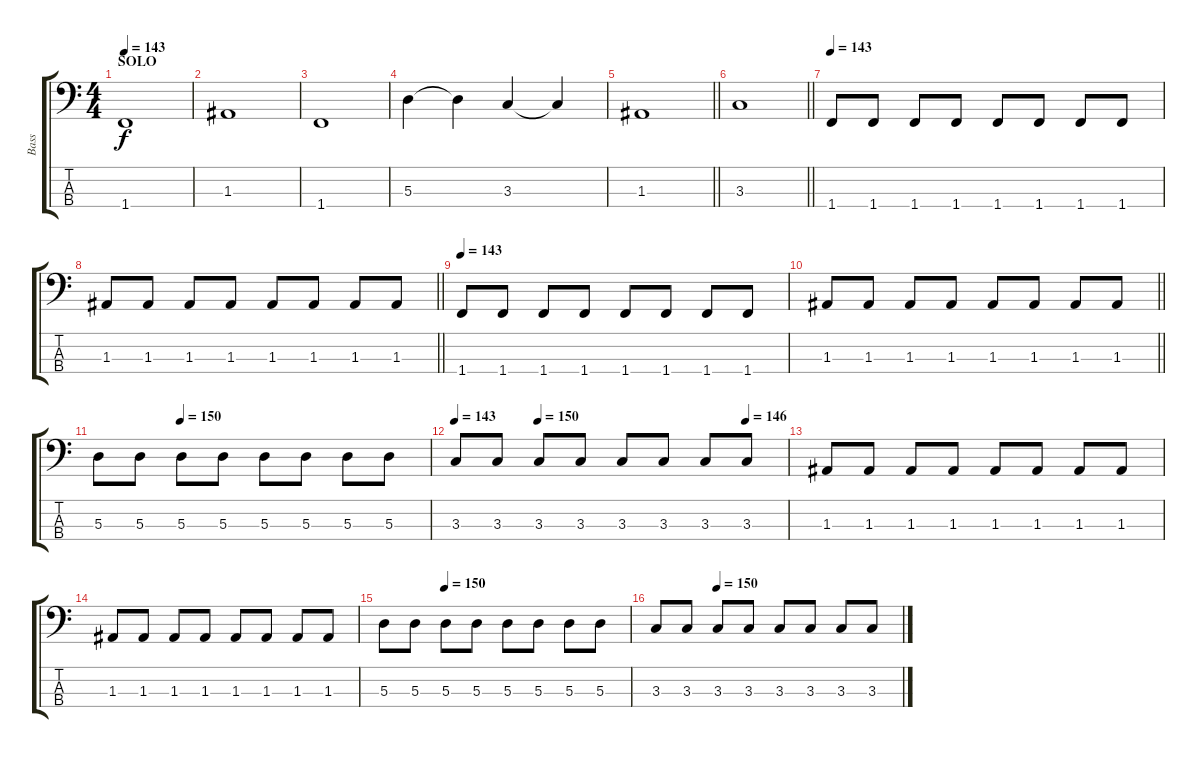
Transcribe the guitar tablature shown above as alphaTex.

\track ("Bass" "Bass") {instrument electricbasspick}
\staff {score tabs}
\tuning (G2 D2 A1 E1) {hide}
\ts (4 4)
\section ("" "SOLO")
\tempo 143
\clef f4
\ks c
1.4.1{dy f} |
1.3.1 |
1.4.1 |
5.3.4 5.3{t}.4 3.3.4 3.3{t}.4 |
\barLineRight lightlight
1.3.1 |
\barLineRight lightlight
3.3.1 |
\tempo 143
1.4.8 1.4.8 1.4.8 1.4.8 1.4.8 1.4.8 1.4.8 1.4.8 |
\barLineRight lightlight
1.3.8 1.3.8 1.3.8 1.3.8 1.3.8 1.3.8 1.3.8 1.3.8 |
\tempo 143
1.4.8 1.4.8 1.4.8 1.4.8 1.4.8 1.4.8 1.4.8 1.4.8 |
\barLineRight lightlight
1.3.8 1.3.8 1.3.8 1.3.8 1.3.8 1.3.8 1.3.8 1.3.8 |
\tempo (150 0.25)
5.3.8 5.3.8 5.3.8 5.3.8 5.3.8 5.3.8 5.3.8 5.3.8 |
\tempo 143
\tempo (150 0.25)
\tempo (146 0.875)
3.3.8 3.3.8 3.3.8 3.3.8 3.3.8 3.3.8 3.3.8 3.3.8 |
1.3.8 1.3.8 1.3.8 1.3.8 1.3.8 1.3.8 1.3.8 1.3.8 |
1.3.8 1.3.8 1.3.8 1.3.8 1.3.8 1.3.8 1.3.8 1.3.8 |
\tempo (150 0.25)
5.3.8 5.3.8 5.3.8 5.3.8 5.3.8 5.3.8 5.3.8 5.3.8 |
\tempo (150 0.25)
3.3.8 3.3.8 3.3.8 3.3.8 3.3.8 3.3.8 3.3.8 3.3.8
